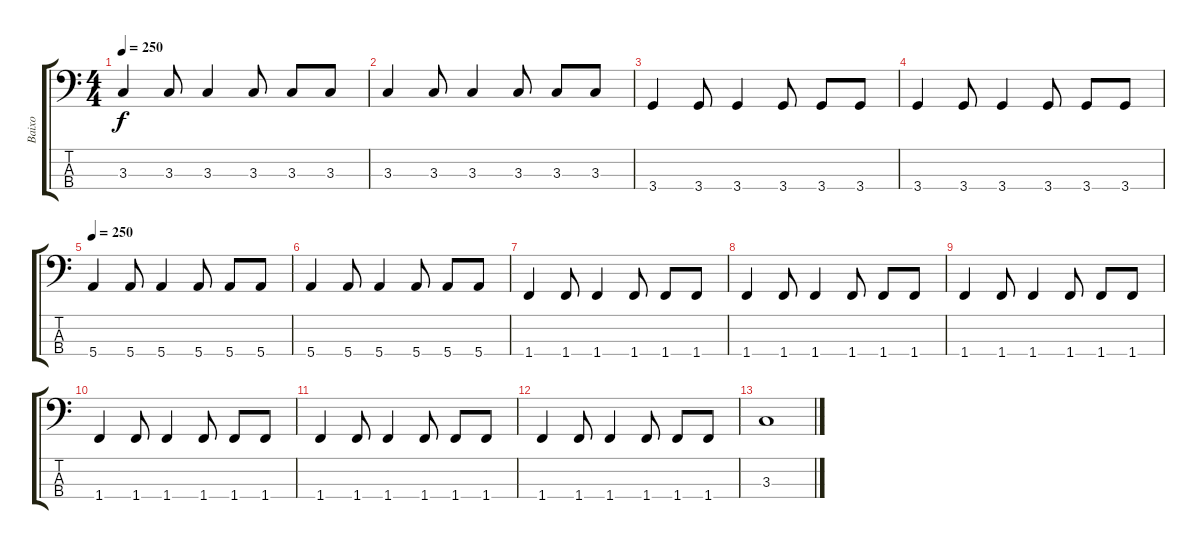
\track ("Baixo" "Baixo") {instrument electricbasspick}
\staff {score tabs}
\tuning (G2 D2 A1 E1) {hide}
\ts (4 4)
\tempo 250
\clef f4
\ks c
3.3.4{dy f} 3.3.8 3.3.4 3.3.8 3.3.8 3.3.8 |
3.3.4 3.3.8 3.3.4 3.3.8 3.3.8 3.3.8 |
3.4.4 3.4.8 3.4.4 3.4.8 3.4.8 3.4.8 |
3.4.4 3.4.8 3.4.4 3.4.8 3.4.8 3.4.8 |
\tempo 250
5.4.4 5.4.8 5.4.4 5.4.8 5.4.8 5.4.8 |
5.4.4 5.4.8 5.4.4 5.4.8 5.4.8 5.4.8 |
1.4.4 1.4.8 1.4.4 1.4.8 1.4.8 1.4.8 |
1.4.4 1.4.8 1.4.4 1.4.8 1.4.8 1.4.8 |
1.4.4 1.4.8 1.4.4 1.4.8 1.4.8 1.4.8 |
1.4.4 1.4.8 1.4.4 1.4.8 1.4.8 1.4.8 |
1.4.4 1.4.8 1.4.4 1.4.8 1.4.8 1.4.8 |
1.4.4 1.4.8 1.4.4 1.4.8 1.4.8 1.4.8 |
3.3.1
